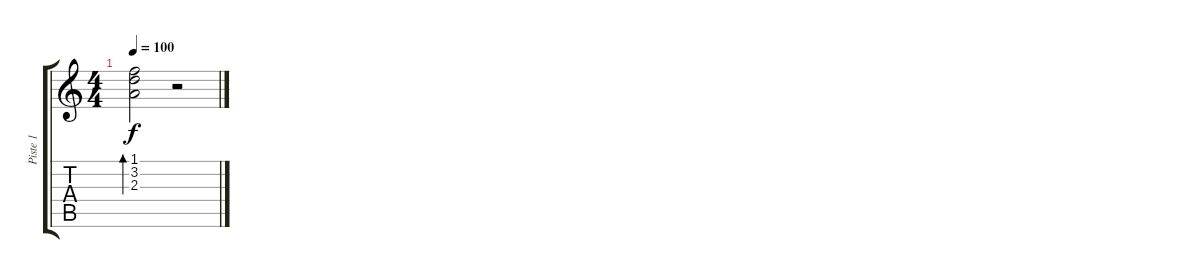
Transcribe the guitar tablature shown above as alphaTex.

\track ("Piste 1" "Piste 1") {instrument acousticguitarsteel}
\staff {score tabs}
\tuning (E4 B3 G3 D3 A2 D2) {hide}
\ts (4 4)
\tempo 100
\clef g2
\ks c
(1.1 3.2 2.3).2{bd 240 dy f} r.2
